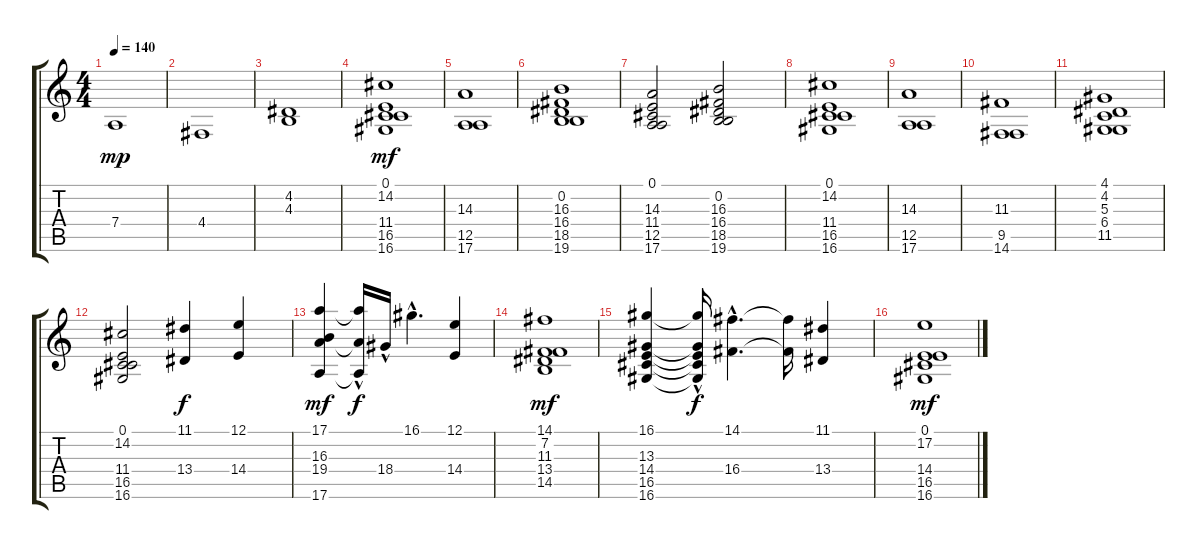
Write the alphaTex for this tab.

\track "" {instrument synthstrings1}
\staff {score tabs}
\tuning (E4 B3 G3 D3 A2 E2) {hide}
\ts (4 4)
\tempo 140
\clef g2
\ks c
7.4.1{dy mp} |
4.4.1 |
(4.2 4.3).1 |
(0.1 14.2 11.4 16.5 16.6).1{dy mf} |
(14.3 12.5 17.6).1 |
(0.2 16.3 16.4 18.5 19.6).1 |
(0.1 14.3 11.4 12.5 17.6).2 (0.2 16.3 16.4 18.5 19.6).2 |
(0.1 14.2 11.4 16.5 16.6).1 |
(14.3 12.5 17.6).1 |
(11.3 9.5 14.6).1 |
(4.1 4.2 5.3 6.4 11.5).1 |
(0.1 14.2 11.4 16.5 16.6).2 (11.1 13.4).4{dy f} (12.1 14.4).4 |
(17.1 16.3 19.4 17.6).4{dy mf} (17.1{t} 19.4{t} 17.6{hac t}).16{dy f} 18.4{hac}.16 16.1{hac}.4{d} (12.1 14.4).4 |
(14.1 7.2 11.3 13.4 14.5).1{dy mf} |
(16.1 13.3 14.4 16.5 16.6).4 (16.1{t} 13.3{t} 14.4{hac t} 16.5{hac t} 16.6{hac t}).16{dy f} (14.1{hac} 16.4{hac}).4{d} (14.1{t} 16.4{t}).16 (11.1 13.4).4 |
(0.1 17.2 14.4 16.5 16.6).1{dy mf}
